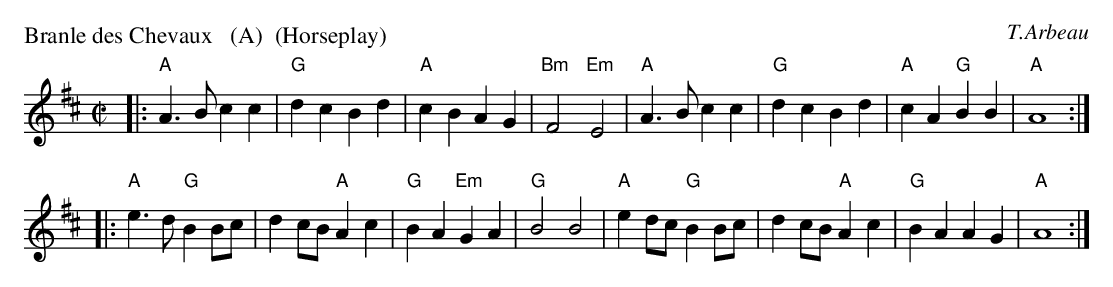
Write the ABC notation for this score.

X:1
P: Branle des Chevaux   (A)  (Horseplay)
C: T.Arbeau
M: C|
L: 1/4
K: Amix
|: "A"A>B cc | "G"dc Bd | "A"cB AG | "Bm"F2 "Em"E2 \
|  "A"A>B cc | "G"dc Bd | "A"cA "G"BB | "A"A4 :|
|: "A"e>d "G"BB/c/ | dc/B/ "A"Ac | "G"BA "Em"GA | "G"B2 B2 \
|  "A"ed/c/ "G"BB/c/ | dc/B/ "A"Ac | "G"BA AG | "A"A4 :|
